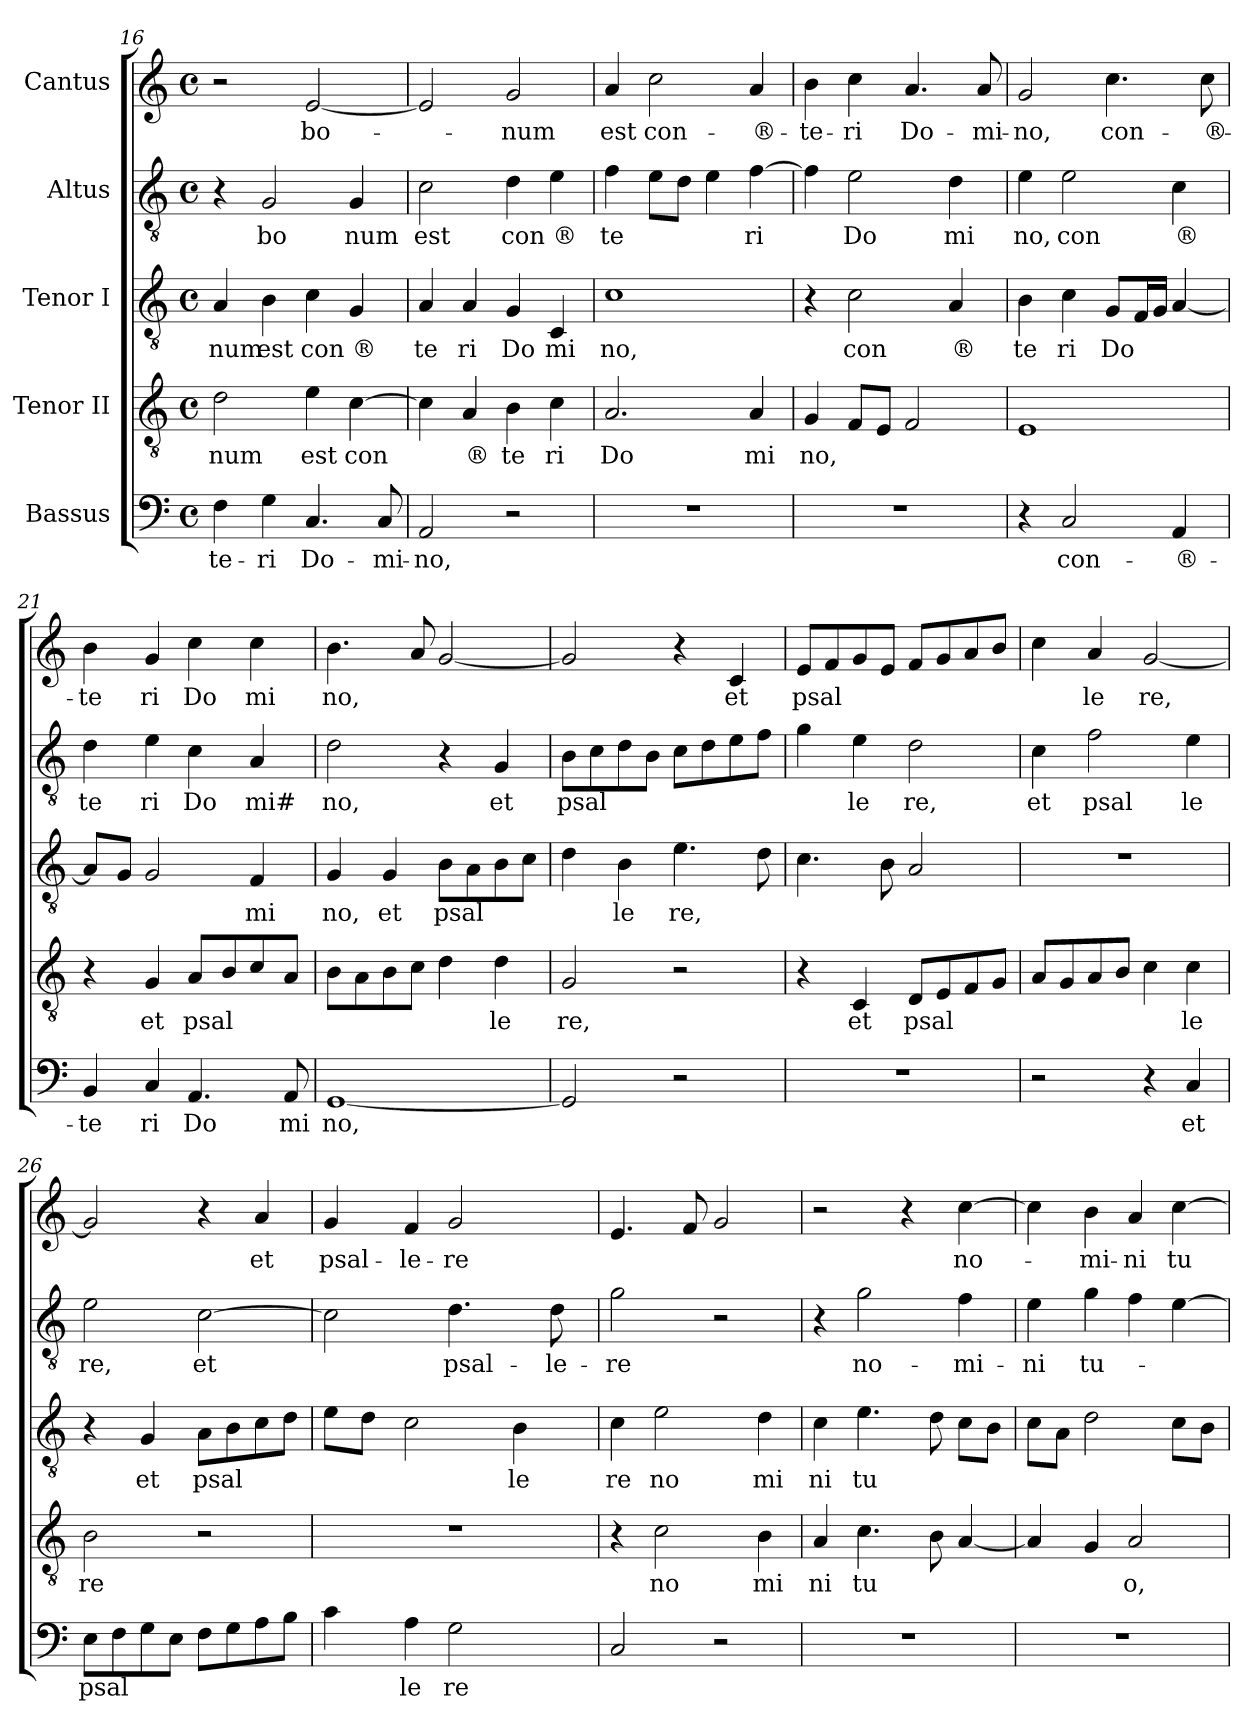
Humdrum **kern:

**kern	**text	**kern	**text	**kern	**text	**kern	**text	**kern	**text
*part5	*part5	*part4	*part4	*part3	*part3	*part2	*part2	*part1	*part1
*staff5	*staff5	*staff4	*staff4	*staff3	*staff3	*staff2	*staff2	*staff1	*staff1
*I"Bassus	*	*I"Tenor II	*	*I"Tenor I	*	*I"Altus	*	*I"Cantus	*
*clefF4	*	*clefGv2	*	*clefGv2	*	*clefGv2	*	*clefG2	*
*M4/4	*	*M4/4	*	*M4/4	*	*M4/4	*	*M4/4	*
*met(c)	*	*met(c)	*	*met(c)	*	*met(c)	*	*met(c)	*
=16	=16	=16	=16	=16	=16	=16	=16	=16	=16
!	!LO:LY:b:cj	!	!LO:LY:b:cj	!	!LO:LY:b:cj	!	!	!	!
4F\	-te-	2d\	num	4A/	num	4r	.	2r	.
!	!LO:LY:b:cj	!	!	!	!LO:LY:b:cj	!	!LO:LY:b:cj	!	!
4G\	-ri	.	.	4B\	est	2G/	bo	.	.
!	!LO:LY:b:cj	!	!LO:LY:b:cj	!	!LO:LY:b:cj	!	!	!	!LO:LY:b:cj
4.C/	Do-	4e\	est	4c\	con	.	.	[<2e/	bo-
!	!	!	!LO:LY:b	!	!LO:LY:b:cj	!	!LO:LY:b:cj	!	!
.	.	[>4c\	con	4G/	®	4G/	num	.	.
!	!LO:LY:b:cj	!	!	!	!	!	!	!	!
8C/	-mi-	.	.	.	.	.	.	.	.
=17	=17	=17	=17	=17	=17	=17	=17	=17	=17
!	!LO:LY:b:cj	!	!	!	!LO:LY:b:cj	!	!LO:LY:b:cj	!	!
2AA/	-no,	4c\]	.	4A/	te	2c\	est	2e/]	.
!	!	!	!LO:LY:b:cj	!	!LO:LY:b:cj	!	!	!	!
.	.	4A/	®	4A/	ri	.	.	.	.
!	!	!	!LO:LY:b:cj	!	!LO:LY:b:cj	!	!LO:LY:b:cj	!	!LO:LY:b:cj
2r	.	4B\	te	4G/	Do	4d\	con	2g/	-num
!	!	!	!LO:LY:b:cj	!	!LO:LY:b:cj	!	!LO:LY:b:cj	!	!
.	.	4c\	ri	4C/	mi	4e\	®	.	.
=18	=18	=18	=18	=18	=18	=18	=18	=18	=18
!	!	!	!LO:LY:b:cj	!	!LO:LY:b:cj	!	!LO:LY:b:cj	!	!LO:LY:b:cj
1r	.	2.A/	Do	1c	no,	4f\	te	4a/	est
!	!	!	!	!	!	!	!	!	!LO:LY:b:cj
.	.	.	.	.	.	8e\L	.	2cc\	con-
.	.	.	.	.	.	8d\J	.	.	.
.	.	.	.	.	.	4e\	.	.	.
!	!	!	!LO:LY:b:cj	!	!	!	!LO:LY:b:cj	!	!LO:LY:b:cj
.	.	4A/	mi	.	.	[>4f\	ri	4a/	-®-
=19	=19	=19	=19	=19	=19	=19	=19	=19	=19
!	!	!	!LO:LY:b	!	!	!	!	!	!LO:LY:b:cj
1r	.	4G/	no,	4r	.	4f\]	.	4b\	-te-
!	!	!	!	!	!LO:LY:b:cj	!	!LO:LY:b:cj	!	!LO:LY:b:cj
.	.	8F/L	.	2c\	con	2e\	Do	4cc\	-ri
.	.	8E/J	.	.	.	.	.	.	.
!	!	!	!	!	!	!	!	!	!LO:LY:b:cj
.	.	2F/	.	.	.	.	.	4.a/	Do-
!	!	!	!	!	!LO:LY:b:cj	!	!LO:LY:b:cj	!	!
.	.	.	.	4A/	®	4d\	mi	.	.
!	!	!	!	!	!	!	!	!	!LO:LY:b:cj
.	.	.	.	.	.	.	.	8a/	-mi-
=20	=20	=20	=20	=20	=20	=20	=20	=20	=20
!	!	!	!	!	!LO:LY:b:cj	!	!LO:LY:b:cj	!	!LO:LY:b:cj
4r	.	1E	.	4B\	te	4e\	no,	2g/	-no,
!	!LO:LY:b:cj	!	!	!	!LO:LY:b:cj	!	!LO:LY:b:cj	!	!
2C/	con-	.	.	4c\	ri	2e\	con	.	.
!	!	!	!	!	!LO:LY:b	!	!	!	!LO:LY:b:cj
.	.	.	.	8G/L	Do	.	.	4.cc\	con-
.	.	.	.	16F/	.	.	.	.	.
.	.	.	.	16G/J	.	.	.	.	.
!	!LO:LY:b:cj	!	!	!	!	!	!LO:LY:b:cj	!	!
4AA/	-®-	.	.	[>4A/	.	4c\	®	.	.
!	!	!	!	!	!	!	!	!	!LO:LY:b:cj
.	.	.	.	.	.	.	.	8cc\	-®-
!!LO:PB:g=z
=21	=21	=21	=21	=21	=21	=21	=21	=21	=21
!	!LO:LY:b:cj	!	!	!	!	!	!LO:LY:b:cj	!	!LO:LY:b:cj
*	*	*	*	*^	*	*	*	*	*
4BB/	-te	4r	.	8A/L]	64ryy	.	4d\	te	4b\	-te
.	.	.	.	.	2ryy	.	.	.	.	.
.	.	.	.	8G/J	.	.	.	.	.	.
!	!LO:LY:b:cj	!	!LO:LY:b:cj	!	!	!	!	!LO:LY:b:cj	!	!LO:LY:b:cj
4C/	ri	4G/	et	2G/	.	.	4e\	ri	4g/	ri
!	!LO:LY:b:cj	!	!LO:LY:b	!	!	!	!	!LO:LY:b:cj	!	!LO:LY:b:cj
4.AA/	Do	8A/L	psal	.	.	.	4c\	Do	4cc\	Do
.	.	.	.	.	4ryy	.	.	.	.	.
.	.	8B/	.	.	.	.	.	.	.	.
!	!	!	!	!	!	!LO:LY:b:cj	!	!LO:LY:b:rj	!	!LO:LY:b:cj
.	.	8c/	.	4F/	.	mi	4A/	mi#	4cc\	mi
.	.	.	.	.	8...ryy	.	.	.	.	.
!	!LO:LY:b:cj	!	!	!	!	!	!	!	!	!
8AA/	mi	8A/J	.	.	.	.	.	.	.	.
=22	=22	=22	=22	=22	=22	=22	=22	=22	=22	=22
!	!LO:LY:b:cj	!	!	!	!	!LO:LY:b:cj	!	!LO:LY:b:cj	!	!LO:LY:b
*	*	*	*	*v	*v	*	*	*	*	*
[<1GG	no,	8B\L	.	4G/	no,	2d\	no,	4.b\	no,
.	.	8A\	.	.	.	.	.	.	.
!	!	!	!	!	!LO:LY:b:cj	!	!	!	!
.	.	8B\	.	4G/	et	.	.	.	.
.	.	8c\J	.	.	.	.	.	8a/	.
!	!	!	!	!	!LO:LY:b	!	!	!	!
.	.	4d\	.	8B\L	psal	4r	.	[<2g/	.
.	.	.	.	8A\	.	.	.	.	.
!	!	!	!LO:LY:b:cj	!	!	!	!LO:LY:b:cj	!	!
.	.	4d\	le	8B\	.	4G/	et	.	.
.	.	.	.	8c\J	.	.	.	.	.
=23	=23	=23	=23	=23	=23	=23	=23	=23	=23
!	!	!	!LO:LY:b:cj	!	!	!	!LO:LY:b	!	!
2GG/]	.	2G/	re,	4d\	.	8B\L	psal	2g/]	.
.	.	.	.	.	.	8c\	.	.	.
!	!	!	!	!	!LO:LY:b:cj	!	!	!	!
.	.	.	.	4B\	le	8d\	.	.	.
.	.	.	.	.	.	8B\J	.	.	.
!	!	!	!	!	!LO:LY:b	!	!	!	!
2r	.	2r	.	4.e\	re,	8c\L	.	4r	.
.	.	.	.	.	.	8d\	.	.	.
!	!	!	!	!	!	!	!	!	!LO:LY:b:cj
.	.	.	.	.	.	8e\	.	4c/	et
.	.	.	.	8d\	.	8f\J	.	.	.
=24	=24	=24	=24	=24	=24	=24	=24	=24	=24
!	!	!	!	!	!	!	!	!	!LO:LY:b
1r	.	4r	.	4.c\	.	4g\	.	8e/L	psal
.	.	.	.	.	.	.	.	8f/	.
!	!	!	!LO:LY:b:cj	!	!	!	!LO:LY:b:cj	!	!
.	.	4C/	et	.	.	4e\	le	8g/	.
.	.	.	.	8B\	.	.	.	8e/J	.
!	!	!	!LO:LY:b	!	!	!	!LO:LY:b:cj	!	!
.	.	8D/L	psal	2A/	.	2d\	re,	8f/L	.
.	.	8E/	.	.	.	.	.	8g/	.
.	.	8F/	.	.	.	.	.	8a/	.
.	.	8G/J	.	.	.	.	.	8b/J	.
=25	=25	=25	=25	=25	=25	=25	=25	=25	=25
!	!	!	!	!	!	!	!LO:LY:b:cj	!	!
2r	.	8A/L	.	1r	.	4c\	et	4cc\	.
.	.	8G/	.	.	.	.	.	.	.
!	!	!	!	!	!	!	!LO:LY:b:cj	!	!LO:LY:b:cj
.	.	8A/	.	.	.	2f\	psal	4a/	le
.	.	8B/J	.	.	.	.	.	.	.
!	!	!	!	!	!	!	!	!	!LO:LY:b:cj
4r	.	4c\	.	.	.	.	.	[<2g/	re,
!	!LO:LY:b:cj	!	!LO:LY:b:cj	!	!	!	!LO:LY:b:cj	!	!
4C/	et	4c\	le	.	.	4e\	le	.	.
=26	=26	=26	=26	=26	=26	=26	=26	=26	=26
!	!LO:LY:b	!	!LO:LY:b:cj	!	!	!	!LO:LY:b:cj	!	!
8E\L	psal	2B\	re	4r	.	2e\	re,	2g/]	.
8F\	.	.	.	.	.	.	.	.	.
!	!	!	!	!	!LO:LY:b:cj	!	!	!	!
8G\	.	.	.	4G/	et	.	.	.	.
8E\J	.	.	.	.	.	.	.	.	.
!	!	!	!	!	!LO:LY:b	!	!LO:LY:b:cj	!	!
8F\L	.	2r	.	8A\L	psal	[<2c\	et	4r	.
8G\	.	.	.	8B\	.	.	.	.	.
!	!	!	!	!	!	!	!	!	!LO:LY:b:cj
8A\	.	.	.	8c\	.	.	.	4a/	et
8B\J	.	.	.	8d\J	.	.	.	.	.
!!LO:LB:g=z
=27	=27	=27	=27	=27	=27	=27	=27	=27	=27
!	!	!	!	!	!	!	!	!	!LO:LY:b:cj
*^	*	*	*	*^	*	*	*	*	*
4c\	32.ryy	.	1r	.	8e\L	8ryy	.	2c\]	.	4g/	psal-
.	2ryy	.	.	.	.	.	.	.	.	.	.
.	.	.	.	.	8d\J	16ryy	.	.	.	.	.
.	.	.	.	.	.	64ryy	.	.	.	.	.
.	.	.	.	.	.	2ryy	.	.	.	.	.
!	!	!LO:LY:b:cj	!	!	!	!	!	!	!	!	!LO:LY:b:cj
4A\	.	le	.	.	2c\	.	.	.	.	4f/	-le-
!	!	!LO:LY:b:cj	!	!	!	!	!	!	!LO:LY:b:cj	!	!LO:LY:b:cj
2G\	.	re	.	.	.	.	.	4.d\	psal-	2g/	-re
.	4ryy	.	.	.	.	.	.	.	.	.	.
.	.	.	.	.	.	4ryy	.	.	.	.	.
!	!	!	!	!	!	!	!LO:LY:b:cj	!	!	!	!
.	.	.	.	.	4B\	.	le	.	.	.	.
.	8ryy	.	.	.	.	.	.	.	.	.	.
!	!	!	!	!	!	!	!	!	!LO:LY:b:cj	!	!
.	.	.	.	.	.	.	.	8d\	-le-	.	.
.	16ryy	.	.	.	.	.	.	.	.	.	.
.	.	.	.	.	.	32.ryy	.	.	.	.	.
.	64ryy	.	.	.	.	.	.	.	.	.	.
=28	=28	=28	=28	=28	=28	=28	=28	=28	=28	=28	=28
!	!	!	!	!	!	!	!LO:LY:b:cj	!	!LO:LY:b:cj	!	!
*v	*v	*	*	*	*v	*v	*	*	*	*	*
2C/	.	4r	.	4c\	re	2g\	-re	4.e/	.
!	!	!	!LO:LY:b:cj	!	!LO:LY:b:cj	!	!	!	!
.	.	2c\	no	2e\	no	.	.	.	.
.	.	.	.	.	.	.	.	8f/	.
2r	.	.	.	.	.	2r	.	2g/	.
!	!	!	!LO:LY:b:cj	!	!LO:LY:b:cj	!	!	!	!
.	.	4B\	mi	4d\	mi	.	.	.	.
=29	=29	=29	=29	=29	=29	=29	=29	=29	=29
!	!	!	!LO:LY:b:cj	!	!LO:LY:b:cj	!	!	!	!
1r	.	4A/	ni	4c\	ni	4r	.	2r	.
!	!	!	!LO:LY:b:cj	!	!LO:LY:b:cj	!	!LO:LY:b:cj	!	!
.	.	4.c\	tu	4.e\	tu	2g\	no-	.	.
.	.	.	.	.	.	.	.	4r	.
.	.	8B\	.	8d\	.	.	.	.	.
!	!	!	!	!	!	!	!LO:LY:b:cj	!	!LO:LY:b:cj
.	.	[<4A/	.	8c\L	.	4f\	-mi-	[>4cc\	no-
.	.	.	.	8B\J	.	.	.	.	.
=30	=30	=30	=30	=30	=30	=30	=30	=30	=30
!	!	!	!	!	!	!	!LO:LY:b:cj	!	!
1r	.	4A/]	.	8c\L	.	4e\	-ni	4cc\]	.
.	.	.	.	8A\J	.	.	.	.	.
!	!	!	!	!	!	!	!LO:LY:b:cj	!	!LO:LY:b:cj
.	.	4G/	.	2d\	.	4g\	tu-	4b\	-mi-
!	!	!	!LO:LY:b:cj	!	!	!	!	!	!LO:LY:b:cj
.	.	2A/	o,	.	.	4f\	.	4a/	-ni
!	!	!	!	!	!	!	!	!	!LO:LY:b:cj
.	.	.	.	8c\L	.	[>4e\	.	[>4cc\	tu-
.	.	.	.	8B\J	.	.	.	.	.
=	=	=	=	=	=	=	=	=	=
*-	*-	*-	*-	*-	*-	*-	*-	*-	*-
